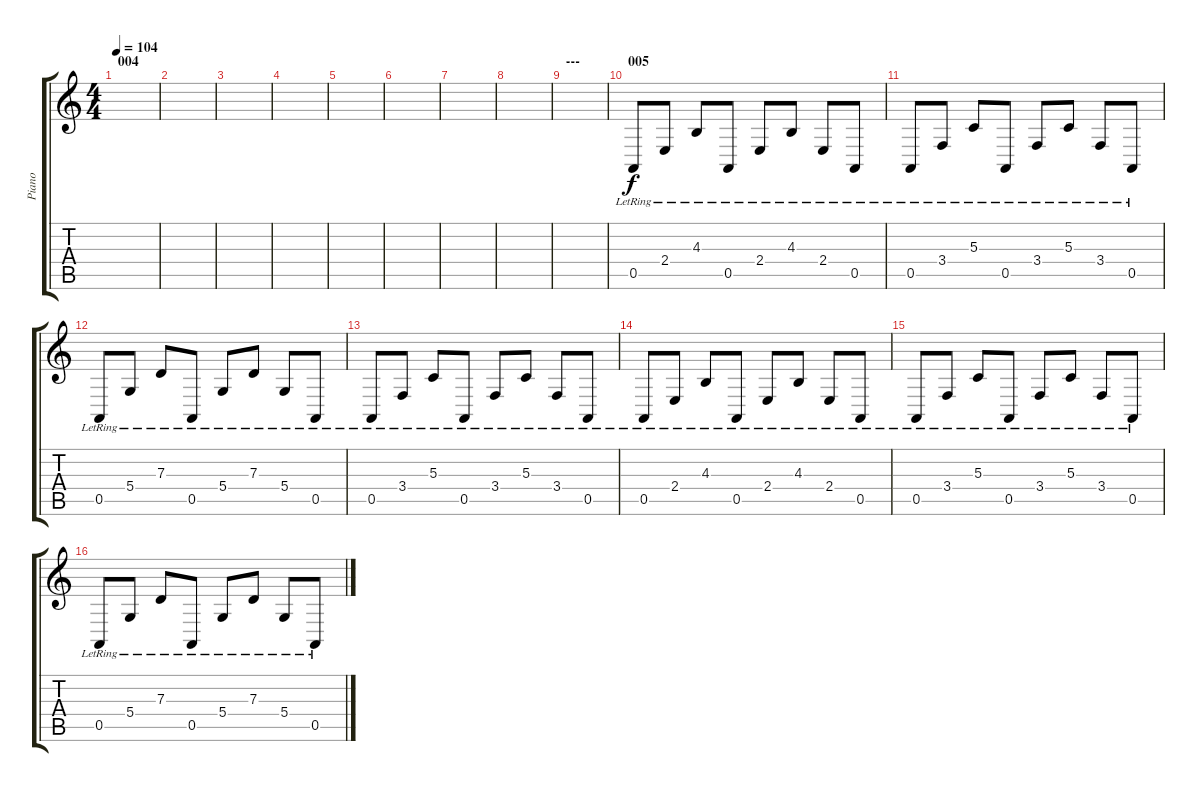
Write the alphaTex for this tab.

\track ("Piano" "Piano") {instrument acousticgrandpiano}
\staff {score tabs}
\tuning (E4 B3 G3 D3 A2 E2) {hide}
\ts (4 4)
\section ("" "004")
\tempo 104
\clef g2
\ks c
|
|
|
|
|
|
|
|
\section ("" "---")
|
\section ("" "005")
0.5{lr}.8 2.4{lr}.8 4.3{lr}.8 0.5{lr}.8 2.4{lr}.8 4.3{lr}.8 2.4{lr}.8 0.5{lr}.8 |
0.5{lr}.8 3.4{lr}.8 5.3{lr}.8 0.5{lr}.8 3.4{lr}.8 5.3{lr}.8 3.4{lr}.8 0.5{lr}.8 |
0.5{lr}.8 5.4{lr}.8 7.3{lr}.8 0.5{lr}.8 5.4{lr}.8 7.3{lr}.8 5.4{lr}.8 0.5{lr}.8 |
0.5{lr}.8 3.4{lr}.8 5.3{lr}.8 0.5{lr}.8 3.4{lr}.8 5.3{lr}.8 3.4{lr}.8 0.5{lr}.8 |
0.5{lr}.8 2.4{lr}.8 4.3{lr}.8 0.5{lr}.8 2.4{lr}.8 4.3{lr}.8 2.4{lr}.8 0.5{lr}.8 |
0.5{lr}.8 3.4{lr}.8 5.3{lr}.8 0.5{lr}.8 3.4{lr}.8 5.3{lr}.8 3.4{lr}.8 0.5{lr}.8 |
0.5{lr}.8 5.4{lr}.8 7.3{lr}.8 0.5{lr}.8 5.4{lr}.8 7.3{lr}.8 5.4{lr}.8 0.5{lr}.8
